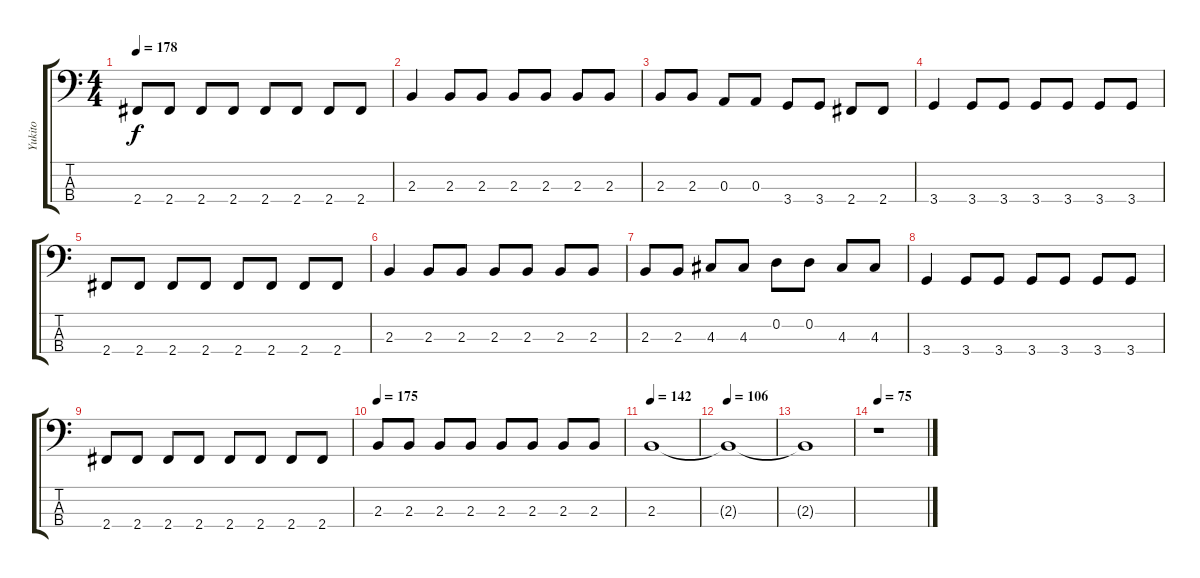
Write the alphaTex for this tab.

\track ("Yukito" "Yukito") {instrument electricbasspick}
\staff {score tabs}
\tuning (G2 D2 A1 E1) {hide}
\ts (4 4)
\tempo 178
\clef f4
\ks c
2.4.8{dy f} 2.4.8 2.4.8 2.4.8 2.4.8 2.4.8 2.4.8 2.4.8 |
2.3.4 2.3.8 2.3.8 2.3.8 2.3.8 2.3.8 2.3.8 |
2.3.8 2.3.8 0.3.8 0.3.8 3.4.8 3.4.8 2.4.8 2.4.8 |
3.4.4 3.4.8 3.4.8 3.4.8 3.4.8 3.4.8 3.4.8 |
2.4.8 2.4.8 2.4.8 2.4.8 2.4.8 2.4.8 2.4.8 2.4.8 |
2.3.4 2.3.8 2.3.8 2.3.8 2.3.8 2.3.8 2.3.8 |
2.3.8 2.3.8 4.3.8 4.3.8 0.2.8 0.2.8 4.3.8 4.3.8 |
3.4.4 3.4.8 3.4.8 3.4.8 3.4.8 3.4.8 3.4.8 |
2.4.8 2.4.8 2.4.8 2.4.8 2.4.8 2.4.8 2.4.8 2.4.8 |
\tempo 175
2.3.8 2.3.8 2.3.8 2.3.8 2.3.8 2.3.8 2.3.8 2.3.8 |
\tempo 142
2.3.1 |
\tempo 106
2.3{t}.1 |
2.3{t}.1 |
\tempo 75
r.1
